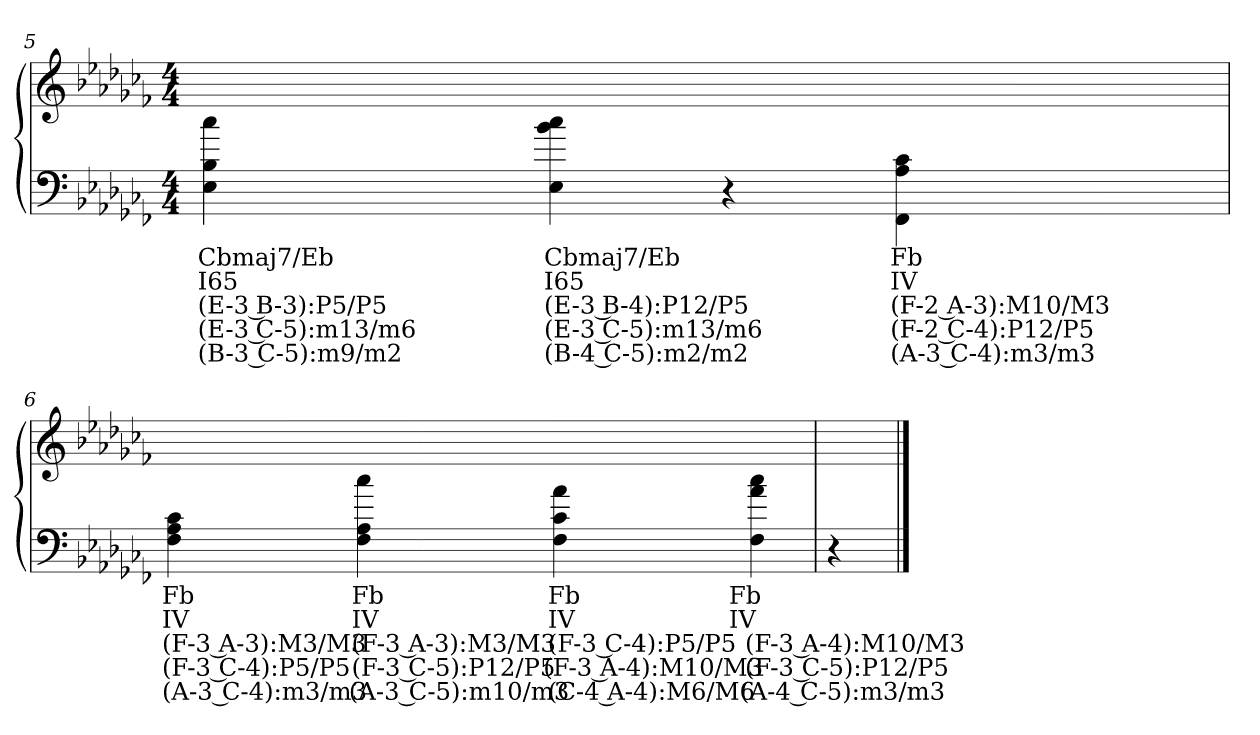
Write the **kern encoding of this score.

**kern	**text	**text	**text	**text	**text	**kern
*part2	*part2	*part2	*part2	*part2	*part2	*part1
*staff2	*staff2	*staff2	*staff2	*staff2	*staff2	*staff1
*clefF4	*	*	*	*	*	*clefG2
*k[b-e-a-d-g-c-f-]	*	*	*	*	*	*k[b-e-a-d-g-c-f-]
*C-:	*	*	*	*	*	*C-:
*M4/4	*	*	*	*	*	*M4/4
=5	=5	=5	=5	=5	=5	=5
4E- 4B- 4cc-	Cbmaj7/Eb	I65	(E-3 B-3):P5/P5	(E-3 C-5):m13/m6	(B-3 C-5):m9/m2	1ryy
4E- 4b- 4cc-	Cbmaj7/Eb	I65	(E-3 B-4):P12/P5	(E-3 C-5):m13/m6	(B-4 C-5):m2/m2	.
4r	.	.	.	.	.	.
4FF- 4A- 4c-	Fb	IV	(F-2 A-3):M10/M3	(F-2 C-4):P12/P5	(A-3 C-4):m3/m3	.
=6	=6	=6	=6	=6	=6	=6
4F- 4A- 4c-	Fb	IV	(F-3 A-3):M3/M3	(F-3 C-4):P5/P5	(A-3 C-4):m3/m3	1ryy
4F- 4A- 4cc-	Fb	IV	(F-3 A-3):M3/M3	(F-3 C-5):P12/P5	(A-3 C-5):m10/m3	.
4F- 4c- 4a-	Fb	IV	(F-3 C-4):P5/P5	(F-3 A-4):M10/M3	(C-4 A-4):M6/M6	.
4F- 4a- 4cc-	Fb	IV	(F-3 A-4):M10/M3	(F-3 C-5):P12/P5	(A-4 C-5):m3/m3	.
=7	=7	=7	=7	=7	=7	=7
4r	.	.	.	.	.	4ryy
==	==	==	==	==	==	==
*-	*-	*-	*-	*-	*-	*-
